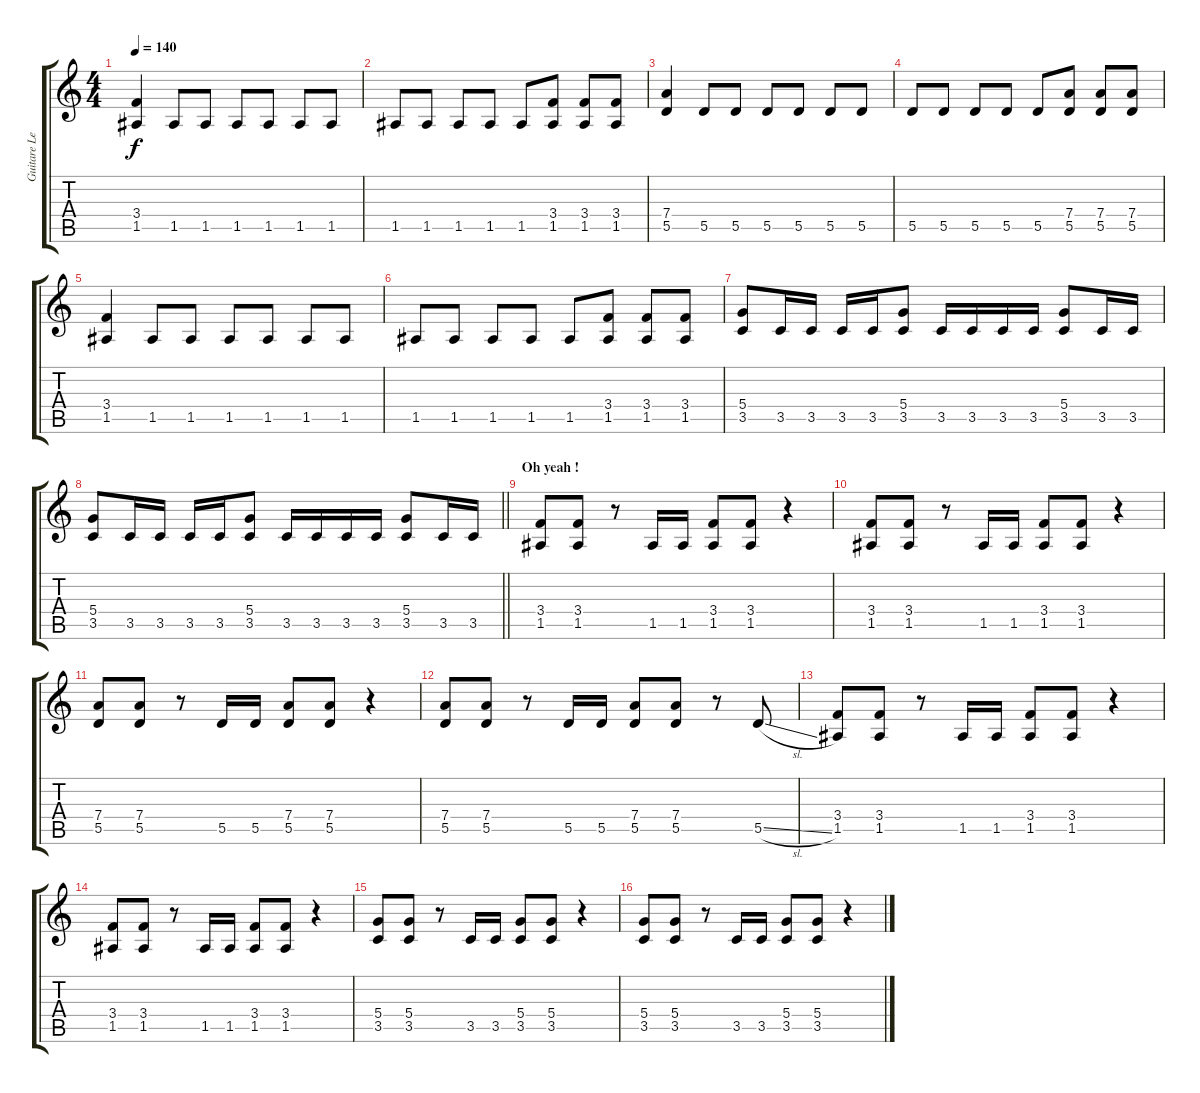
\track ("Guitare Lead" "Guitare Le") {instrument distortionguitar}
\staff {score tabs}
\tuning (E4 B3 G3 D3 A2 E2) {hide}
\ts (4 4)
\tempo 140
\clef g2
\ks c
(3.4 1.5).4{dy f} 1.5.8 1.5.8 1.5.8 1.5.8 1.5.8 1.5.8 |
1.5.8 1.5.8 1.5.8 1.5.8 1.5.8 (3.4 1.5).8 (3.4 1.5).8 (3.4 1.5).8 |
(7.4 5.5).4 5.5.8 5.5.8 5.5.8 5.5.8 5.5.8 5.5.8 |
5.5.8 5.5.8 5.5.8 5.5.8 5.5.8 (7.4 5.5).8 (7.4 5.5).8 (7.4 5.5).8 |
(3.4 1.5).4 1.5.8 1.5.8 1.5.8 1.5.8 1.5.8 1.5.8 |
1.5.8 1.5.8 1.5.8 1.5.8 1.5.8 (3.4 1.5).8 (3.4 1.5).8 (3.4 1.5).8 |
(5.4 3.5).8 3.5.16 3.5.16 3.5.16 3.5.16 (5.4 3.5).8 3.5.16 3.5.16 3.5.16 3.5.16 (5.4 3.5).8 3.5.16 3.5.16 |
\barLineRight lightlight
(5.4 3.5).8 3.5.16 3.5.16 3.5.16 3.5.16 (5.4 3.5).8 3.5.16 3.5.16 3.5.16 3.5.16 (5.4 3.5).8 3.5.16 3.5.16 |
\section ("" "Oh yeah !")
(3.4 1.5).8 (3.4 1.5).8 r.8 1.5.16 1.5.16 (3.4 1.5).8 (3.4 1.5).8 r.4 |
(3.4 1.5).8 (3.4 1.5).8 r.8 1.5.16 1.5.16 (3.4 1.5).8 (3.4 1.5).8 r.4 |
(7.4 5.5).8 (7.4 5.5).8 r.8 5.5.16 5.5.16 (7.4 5.5).8 (7.4 5.5).8 r.4 |
(7.4 5.5).8 (7.4 5.5).8 r.8 5.5.16 5.5.16 (7.4 5.5).8 (7.4 5.5).8 r.8 5.5{sl}.8 |
(3.4 1.5).8 (3.4 1.5).8 r.8 1.5.16 1.5.16 (3.4 1.5).8 (3.4 1.5).8 r.4 |
(3.4 1.5).8 (3.4 1.5).8 r.8 1.5.16 1.5.16 (3.4 1.5).8 (3.4 1.5).8 r.4 |
(5.4 3.5).8 (5.4 3.5).8 r.8 3.5.16 3.5.16 (5.4 3.5).8 (5.4 3.5).8 r.4 |
(5.4 3.5).8 (5.4 3.5).8 r.8 3.5.16 3.5.16 (5.4 3.5).8 (5.4 3.5).8 r.4
